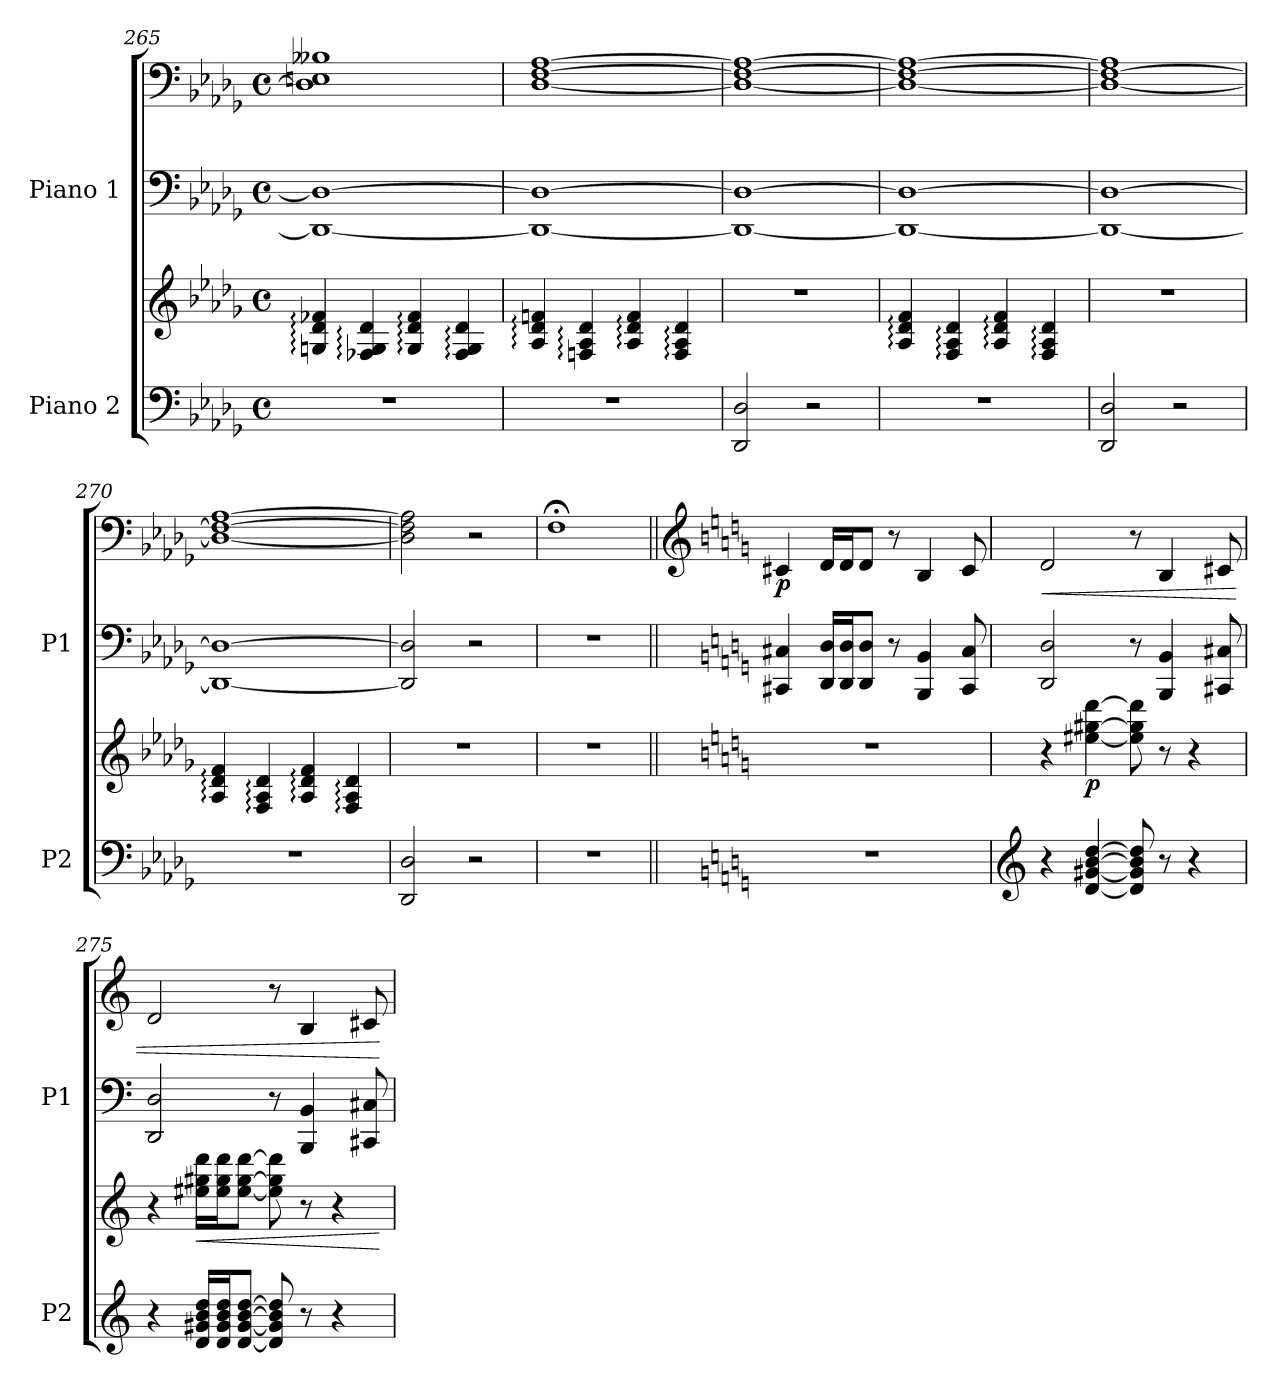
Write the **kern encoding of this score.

**kern	**kern	**dynam	**kern	**kern	**dynam
*part2	*part2	*part2	*part1	*part1	*part1
*staff4	*staff3	*staff3/4	*staff2	*staff1	*staff1/2
*I"Piano 2	*	*	*I"Piano 1	*	*
*I'P2	*	*	*I'P1	*	*
*clefF4	*clefG2	*	*clefF4	*clefF4	*
*k[b-e-a-d-g-]	*k[b-e-a-d-g-]	*	*k[b-e-a-d-g-]	*k[b-e-a-d-g-]	*
*M4/4	*M4/4	*	*M4/4	*M4/4	*
*met(c)	*met(c)	*	*met(c)	*met(c)	*
=265	=265	=265	=265	=265	=265
1r	4Gn/: 4d-/: 4f-X/:	.	1DD-_ 1D-_	1D-] 1En 1B--X	.
.	4F-X/: 4G/: 4d-/:	.	.	.	.
.	4G/: 4d-/: 4f-/:	.	.	.	.
.	4F-/: 4G/: 4d-/:	.	.	.	.
!!LO:LB:g=z
=266	=266	=266	=266	=266	=266
1r	4A-/: 4d-/: 4fn/:	.	1DD-_ 1D-_	[1D- [1F [1A-	.
.	4Fn/: 4A-/: 4d-/:	.	.	.	.
.	4A-/: 4d-/: 4f/:	.	.	.	.
.	4F/: 4A-/: 4d-/:	.	.	.	.
=267	=267	=267	=267	=267	=267
2DD-/ 2D-/	1r	.	1DD-_ 1D-_	1D-_ 1F_ 1A-_	.
2r	.	.	.	.	.
=268	=268	=268	=268	=268	=268
1r	4A-/: 4d-/: 4f/:	.	1DD-_ 1D-_	1D-_ 1F_ 1A-_	.
.	4F/: 4A-/: 4d-/:	.	.	.	.
.	4A-/: 4d-/: 4f/:	.	.	.	.
.	4F/: 4A-/: 4d-/:	.	.	.	.
=269	=269	=269	=269	=269	=269
2DD-/ 2D-/	1r	.	1DD-_ 1D-_	1D-_ 1F_ 1A-]	.
2r	.	.	.	.	.
!!LO:PB:g=z
=270	=270	=270	=270	=270	=270
1r	4A-/: 4d-/: 4f/:	.	1DD-_ 1D-_	1D-_ 1F_ [1A-	.
.	4F/: 4A-/: 4d-/:	.	.	.	.
.	4A-/: 4d-/: 4f/:	.	.	.	.
.	4F/: 4A-/: 4d-/:	.	.	.	.
=271	=271	=271	=271	=271	=271
2DD-/ 2D-/	1r	.	2DD-/] 2D-/]	2D-\] 2F\] 2A-\]	.
2r	.	.	2r	2r	.
=272	=272	=272	=272	=272	=272
1r	1r	.	1r	1F;<	.
=273||	=273||	=273||	=273||	=273||	=273||
*	*	*	*	*clefG2	*
*k[]	*k[]	*	*k[]	*k[]	*
*	*	*	*	*MM148	*
!	!	!	!	!	!LO:DY:b
1r	1r	.	4CC#X/ 4C#X/	4c#X/	p
.	.	.	16DD/ 16D/LL	16d/LL	.
.	.	.	16DD/ 16D/J	16d/J	.
.	.	.	8DD/ 8D/J	8d/J	.
.	.	.	8r	8r	.
.	.	.	4BBB/ 4BB/	4B/	.
.	.	.	8CC#/ 8C#/	8c#/	.
!!LO:LB:g=z
=274	=274	=274	=274	=274	=274
*clefG2	*	*	*	*	*
!	!	!	!	!	!LO:HP:b
4r	4r	.	2DD/ 2D/	2d/	<
!	!	!LO:DY:b	!	!	!
[4d/ [4g#X/ [4b/ [4dd/	[4ee#X\ [4gg#X\ [4ddd\	p	.	.	.
8d/] 8g#/] 8b/] 8dd/]	8ee#\] 8gg#\] 8ddd\]	.	8r	8r	.
8r	8r	.	4BBB/ 4BB/	4B/	.
4r	4r	.	.	.	.
.	.	.	8CC#X/ 8C#X/	8c#X/	.
=275	=275	=275	=275	=275	=275
4r	4r	.	2DD/ 2D/	2d/	.
!	!	!LO:HP:b	!	!	!
16d/ 16g#X/ 16b/ 16dd/LL	16ee#X\ 16gg#X\ 16ddd\LL	<	.	.	.
16d/ 16g#/ 16b/ 16dd/J	16ee#\ 16gg#\ 16ddd\J	.	.	.	.
[8d/ [8g#/ [8b/ [8dd/J	[8ee#\ [8gg#\ [8ddd\J	.	.	.	.
8d/] 8g#/] 8b/] 8dd/]	8ee#\] 8gg#\] 8ddd\]	.	8r	8r	.
8r	8r	.	4BBB/ 4BB/	4B/	.
4r	4r	.	.	.	.
.	.	.	8CC#X/ 8C#X/	8c#X/	.
.	.	[	.	.	[
=	=	=	=	=	=
*-	*-	*-	*-	*-	*-
